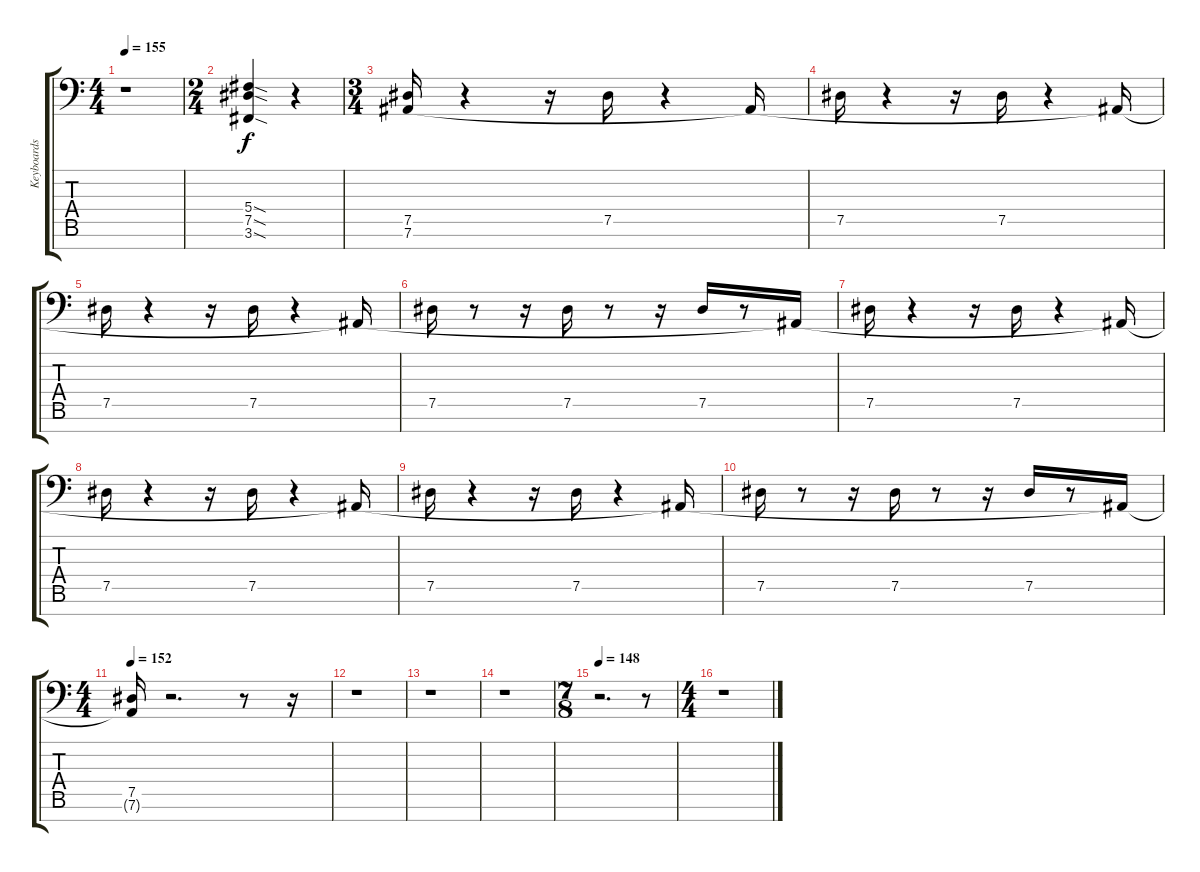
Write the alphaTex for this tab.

\track ("Keyboards" "Keyboards") {instrument lead2sawtooth bank 255}
\staff {score tabs}
\tuning (Eb4 Bb3 Gb3 Db3 Ab2 Eb2 Bb1) {hide}
\ts (4 4)
\tempo 155
\clef f4
\ks c
r.1{dy f} |
\ts (2 4)
(5.4{sod} 7.5{sod} 3.6{sod}).4{volume 12 instrument lead2sawtooth} r.4 |
\ts (3 4)
(7.5 7.6).16{volume 9} r.4 r.16 7.5.16 r.4 7.6{t}.16 |
7.5.16 r.4 r.16 7.5.16 r.4 7.6{t}.16 |
7.5.16 r.4 r.16 7.5.16 r.4 7.6{t}.16 |
7.5.16 r.8 r.16 7.5.16 r.8 r.16 7.5.16 r.8 7.6{t}.16 |
7.5.16 r.4 r.16 7.5.16 r.4 7.6{t}.16 |
7.5.16 r.4 r.16 7.5.16 r.4 7.6{t}.16 |
7.5.16 r.4 r.16 7.5.16 r.4 7.6{t}.16 |
7.5.16 r.8 r.16 7.5.16 r.8 r.16 7.5.16 r.8 7.6{t}.16 |
\ts (4 4)
\tempo 152
(7.5 7.6{t}).16 r.2{d} r.8 r.16 |
r.1 |
r.1 |
r.1 |
\ts (7 8)
\tempo 148
r.2{d} r.8 |
\ts (4 4)
r.1
